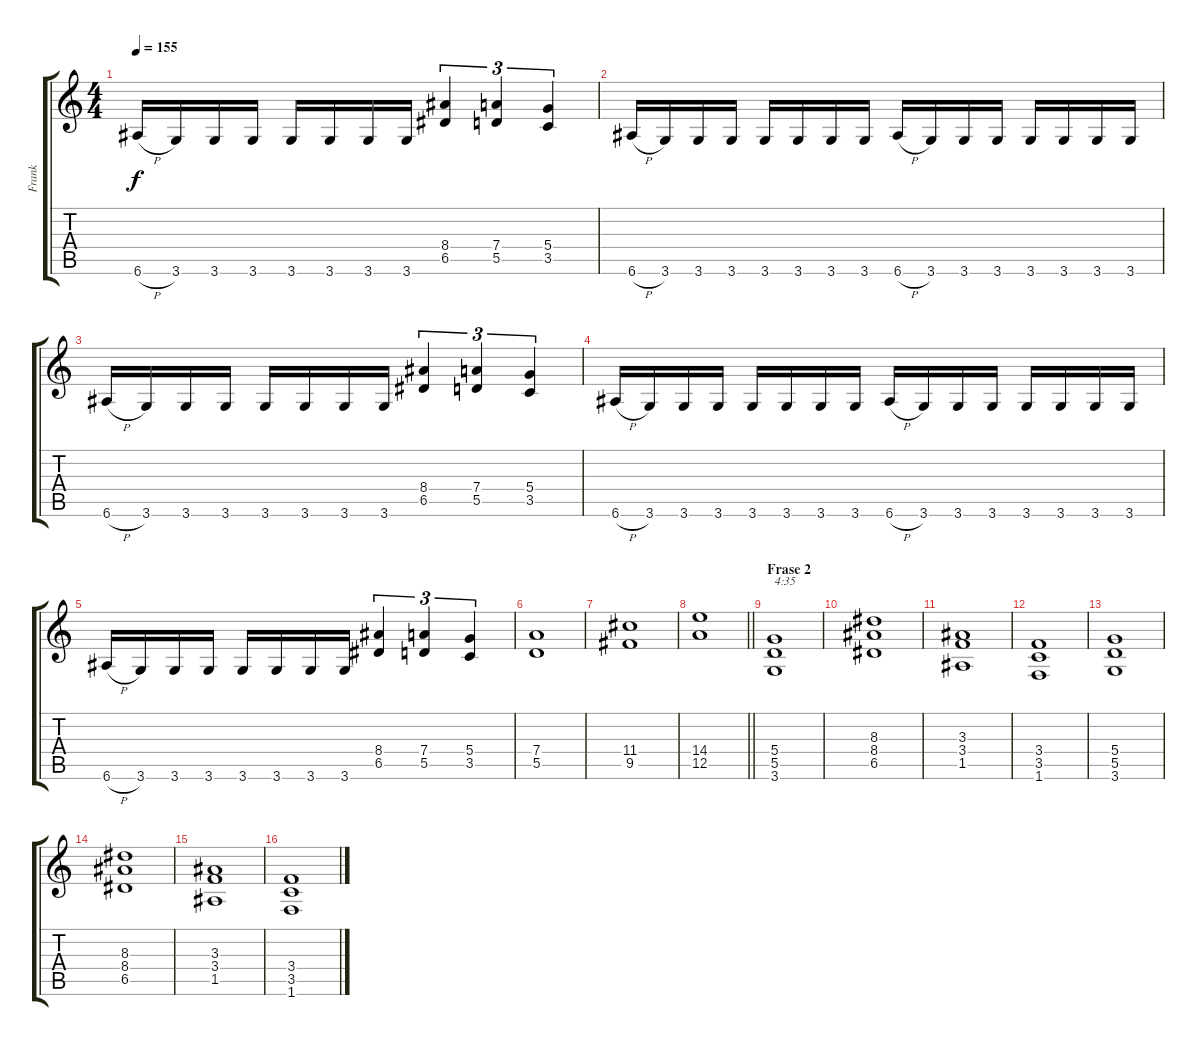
\track ("Frank" "Frank") {instrument distortionguitar}
\staff {score tabs}
\tuning (E4 B3 G3 D3 A2 E2) {hide}
\ts (4 4)
\tempo 155
\clef g2
\ks c
6.6{h}.16{dy f} 3.6.16 3.6.16 3.6.16 3.6.16 3.6.16 3.6.16 3.6.16 (8.4 6.5).4{tu (3 2)} (7.4 5.5).4{tu (3 2)} (5.4 3.5).4{tu (3 2)} |
6.6{h}.16 3.6.16 3.6.16 3.6.16 3.6.16 3.6.16 3.6.16 3.6.16 6.6{h}.16 3.6.16 3.6.16 3.6.16 3.6.16 3.6.16 3.6.16 3.6.16 |
6.6{h}.16 3.6.16 3.6.16 3.6.16 3.6.16 3.6.16 3.6.16 3.6.16 (8.4 6.5).4{tu (3 2)} (7.4 5.5).4{tu (3 2)} (5.4 3.5).4{tu (3 2)} |
6.6{h}.16 3.6.16 3.6.16 3.6.16 3.6.16 3.6.16 3.6.16 3.6.16 6.6{h}.16 3.6.16 3.6.16 3.6.16 3.6.16 3.6.16 3.6.16 3.6.16 |
6.6{h}.16 3.6.16 3.6.16 3.6.16 3.6.16 3.6.16 3.6.16 3.6.16 (8.4 6.5).4{tu (3 2)} (7.4 5.5).4{tu (3 2)} (5.4 3.5).4{tu (3 2)} |
(7.4 5.5).1 |
(11.4 9.5).1 |
\barLineRight lightlight
(14.4 12.5).1 |
\section ("" "Frase 2")
(5.4 5.5 3.6).1{txt "4:35"} |
(8.3 8.4 6.5).1 |
(3.3 3.4 1.5).1 |
(3.4 3.5 1.6).1 |
(5.4 5.5 3.6).1 |
(8.3 8.4 6.5).1 |
(3.3 3.4 1.5).1 |
(3.4 3.5 1.6).1
